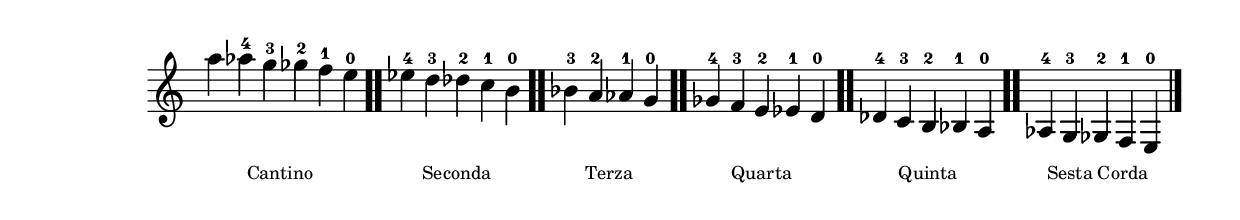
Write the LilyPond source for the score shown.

\version "2.24.3"
\language "english"

\layout {
  ragged-last = ##f
}

\score {
  \relative {
    \omit Staff.TimeSignature
    \time 6/4
    a''
    af-4
    g-3
    _\markup \lower #6 \halign #-.5  \tiny "Cantino"
    gf-2
    f-1
    e-0
    \bar ".."
    \time 5/4
    ef-4
    d-3
    df-2
    _\markup \lower #6 \halign #0  \tiny "Seconda"
    c-1
    b-0
    \bar ".."
    \partial 1
    bf-3
    a-2
    _\markup \lower #6 \halign #-.85 \tiny "Terza"
    af-1
    g-0
    \bar ".."
    gf-4
    f-3
    e-2
    _\markup \lower #6 \halign #-.2  \tiny "Quarta"
    ef-1
    d-0
    \bar ".."
    df-4
    c-3
    b-2
    _\markup \lower #6 \halign #-.2  \tiny "Quinta"
    bf-1
    a-0
    \bar ".."
    af-4
    g-3
    gf-2
    _\markup \lower #6 \halign #-.06  \tiny "Sesta Corda"
    f-1
    e-0
    \bar "|."
  }
}